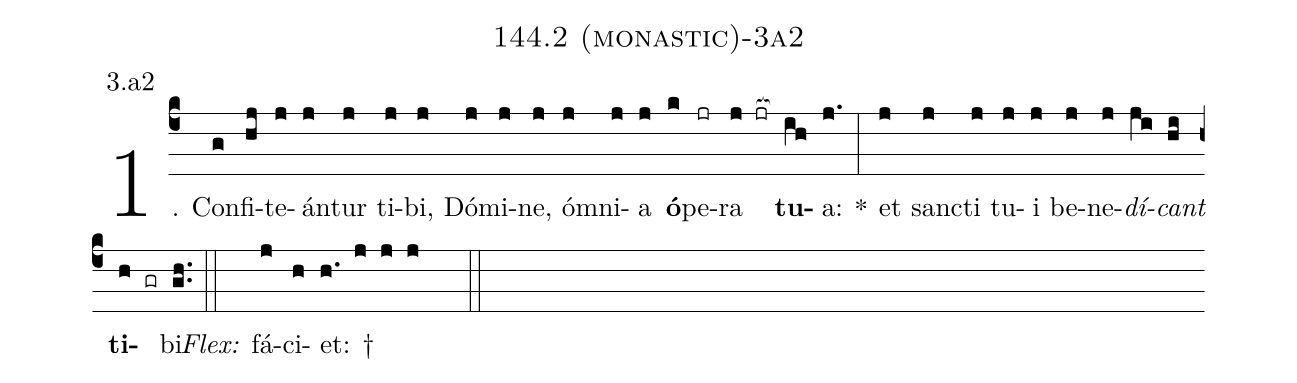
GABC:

name: 144.2 (monastic)-3a2;
annotation: 3.a2;
%%
(c4)1. Con(g)fi(hj)te(j)án(j)tur(j) ti(j)bi,(j) Dó(j)mi(j)ne,(j) óm(j)ni(j)a(j) <b>ó</b>(k)pe(jr)ra(j jr[ocb:1{]) <b>tu</b>(ih[ocb:0}])a:(j.) *(:) et(j) sanc(j)ti(j) tu(j)i(j) be(j)ne(j)<i>dí</i>(ji)<i>cant</i>(hi) <b>ti</b>(h gr)bi.(gh..) (::)
<i>Flex:</i>()  fá(j)ci(h)et: †(h. j j j  ::)
